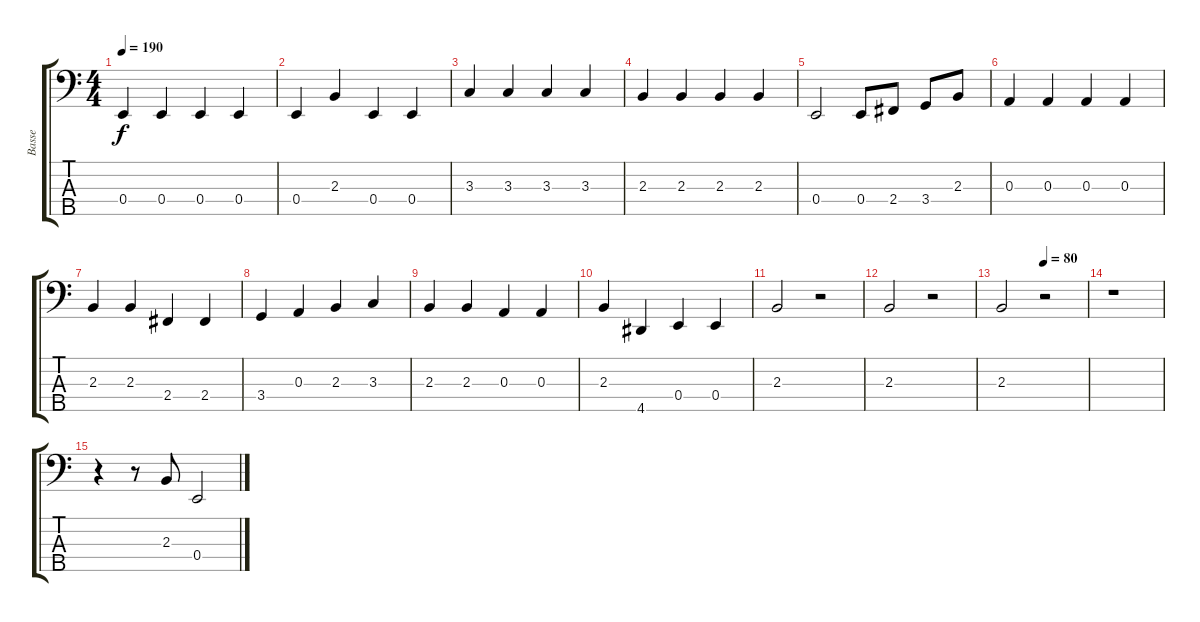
\track ("Basse" "Basse") {instrument acousticbass}
\staff {score tabs}
\tuning (G2 D2 A1 E1 B0) {hide}
\ts (4 4)
\tempo 190
\clef f4
\ks c
0.4.4{dy f} 0.4.4 0.4.4 0.4.4 |
0.4.4 2.3.4 0.4.4 0.4.4 |
3.3.4 3.3.4 3.3.4 3.3.4 |
2.3.4 2.3.4 2.3.4 2.3.4 |
0.4.2 0.4.8 2.4.8 3.4.8 2.3.8 |
0.3.4 0.3.4 0.3.4 0.3.4 |
2.3.4 2.3.4 2.4.4 2.4.4 |
3.4.4 0.3.4 2.3.4 3.3.4 |
2.3.4 2.3.4 0.3.4 0.3.4 |
2.3.4 4.5.4 0.4.4 0.4.4 |
2.3.2 r.2 |
2.3.2 r.2 |
\tempo (80 0.5)
2.3.2 r.2 |
r.1 |
r.4 r.8 2.3.8 0.4.2
